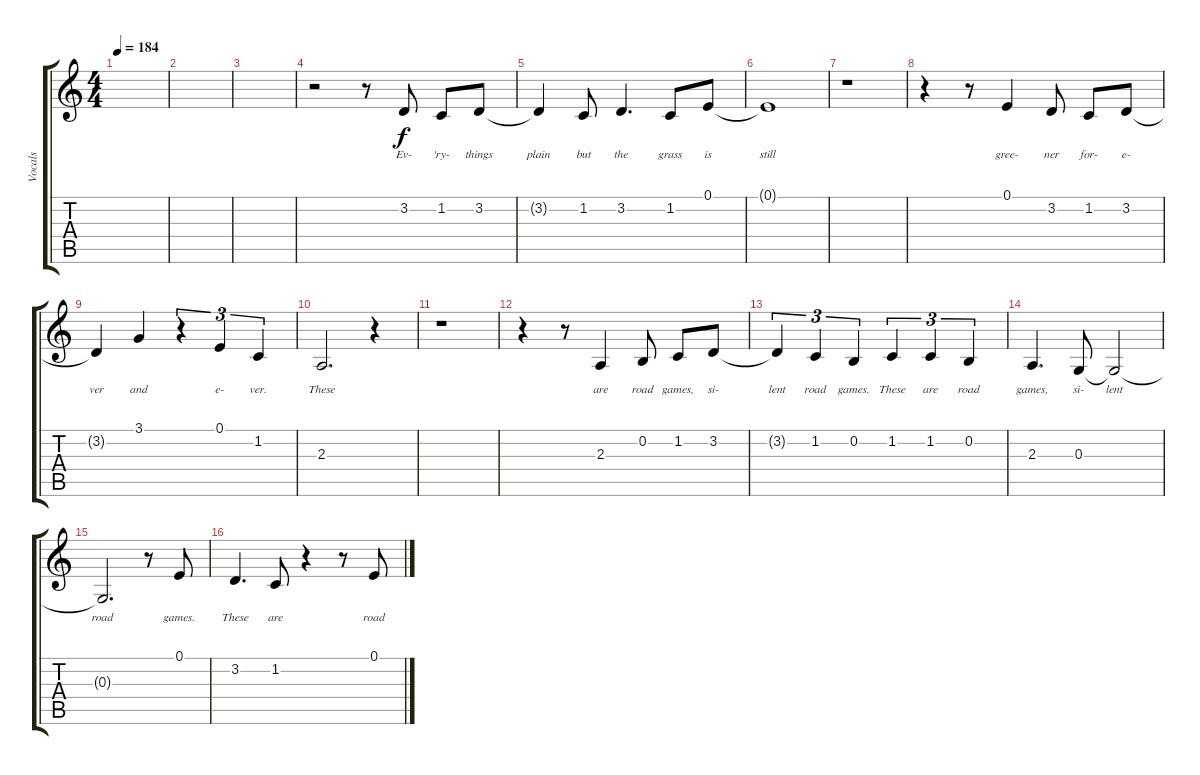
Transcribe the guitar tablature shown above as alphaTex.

\track ("Vocals" "Vocals") {instrument flute}
\staff {score tabs}
\tuning (E4 B3 G3 D3 A2 E2) {hide}
\ts (4 4)
\tempo 184
\clef g2
\ks c
|
|
|
r.2 r.8 3.2.8{lyrics (0 "Ev-") lyrics (1 "") lyrics (2 "") lyrics (3 "") lyrics (4 "")} 1.2.8{lyrics (0 "'ry-") lyrics (1 "") lyrics (2 "") lyrics (3 "") lyrics (4 "")} 3.2.8{lyrics (0 "things") lyrics (1 "") lyrics (2 "") lyrics (3 "") lyrics (4 "")} |
3.2{t}.4{lyrics (0 "plain") lyrics (1 "") lyrics (2 "") lyrics (3 "") lyrics (4 "")} 1.2.8{lyrics (0 "but") lyrics (1 "") lyrics (2 "") lyrics (3 "") lyrics (4 "")} 3.2.4{d lyrics (0 "the") lyrics (1 "") lyrics (2 "") lyrics (3 "") lyrics (4 "")} 1.2.8{lyrics (0 "grass") lyrics (1 "") lyrics (2 "") lyrics (3 "") lyrics (4 "")} 0.1.8{lyrics (0 "is") lyrics (1 "") lyrics (2 "") lyrics (3 "") lyrics (4 "")} |
0.1{t}.1{lyrics (0 "still") lyrics (1 "") lyrics (2 "") lyrics (3 "") lyrics (4 "")} |
r.1 |
r.4 r.8 0.1.4{lyrics (0 "gree-") lyrics (1 "") lyrics (2 "") lyrics (3 "") lyrics (4 "")} 3.2.8{lyrics (0 "ner") lyrics (1 "") lyrics (2 "") lyrics (3 "") lyrics (4 "")} 1.2.8{lyrics (0 "for-") lyrics (1 "") lyrics (2 "") lyrics (3 "") lyrics (4 "")} 3.2.8{lyrics (0 "e-") lyrics (1 "") lyrics (2 "") lyrics (3 "") lyrics (4 "")} |
3.2{t}.4{lyrics (0 "ver") lyrics (1 "") lyrics (2 "") lyrics (3 "") lyrics (4 "")} 3.1.4{lyrics (0 "and") lyrics (1 "") lyrics (2 "") lyrics (3 "") lyrics (4 "")} r.4{tu (3 2)} 0.1.4{tu (3 2) lyrics (0 "e-") lyrics (1 "") lyrics (2 "") lyrics (3 "") lyrics (4 "")} 1.2.4{tu (3 2) lyrics (0 "ver.") lyrics (1 "") lyrics (2 "") lyrics (3 "") lyrics (4 "")} |
2.3.2{d lyrics (0 "These") lyrics (1 "") lyrics (2 "") lyrics (3 "") lyrics (4 "")} r.4 |
r.1 |
r.4 r.8 2.3.4{lyrics (0 "are") lyrics (1 "") lyrics (2 "") lyrics (3 "") lyrics (4 "")} 0.2.8{lyrics (0 "road") lyrics (1 "") lyrics (2 "") lyrics (3 "") lyrics (4 "")} 1.2.8{lyrics (0 "games,") lyrics (1 "") lyrics (2 "") lyrics (3 "") lyrics (4 "")} 3.2.8{lyrics (0 "si-") lyrics (1 "") lyrics (2 "") lyrics (3 "") lyrics (4 "")} |
3.2{t}.4{tu (3 2) lyrics (0 "lent") lyrics (1 "") lyrics (2 "") lyrics (3 "") lyrics (4 "")} 1.2.4{tu (3 2) lyrics (0 "road") lyrics (1 "") lyrics (2 "") lyrics (3 "") lyrics (4 "")} 0.2.4{tu (3 2) lyrics (0 "games.") lyrics (1 "") lyrics (2 "") lyrics (3 "") lyrics (4 "")} 1.2.4{tu (3 2) lyrics (0 "These") lyrics (1 "") lyrics (2 "") lyrics (3 "") lyrics (4 "")} 1.2.4{tu (3 2) lyrics (0 "are") lyrics (1 "") lyrics (2 "") lyrics (3 "") lyrics (4 "")} 0.2.4{tu (3 2) lyrics (0 "road") lyrics (1 "") lyrics (2 "") lyrics (3 "") lyrics (4 "")} |
2.3.4{d lyrics (0 "games,") lyrics (1 "") lyrics (2 "") lyrics (3 "") lyrics (4 "")} 0.3.8{lyrics (0 "si-") lyrics (1 "") lyrics (2 "") lyrics (3 "") lyrics (4 "")} 0.3{t}.2{lyrics (0 "lent") lyrics (1 "") lyrics (2 "") lyrics (3 "") lyrics (4 "")} |
0.3{t}.2{d lyrics (0 "road") lyrics (1 "") lyrics (2 "") lyrics (3 "") lyrics (4 "")} r.8 0.1.8{lyrics (0 "games.") lyrics (1 "") lyrics (2 "") lyrics (3 "") lyrics (4 "")} |
3.2.4{d lyrics (0 "These") lyrics (1 "") lyrics (2 "") lyrics (3 "") lyrics (4 "")} 1.2.8{lyrics (0 "are") lyrics (1 "") lyrics (2 "") lyrics (3 "") lyrics (4 "")} r.4 r.8 0.1.8{lyrics (0 "road") lyrics (1 "") lyrics (2 "") lyrics (3 "") lyrics (4 "")}
